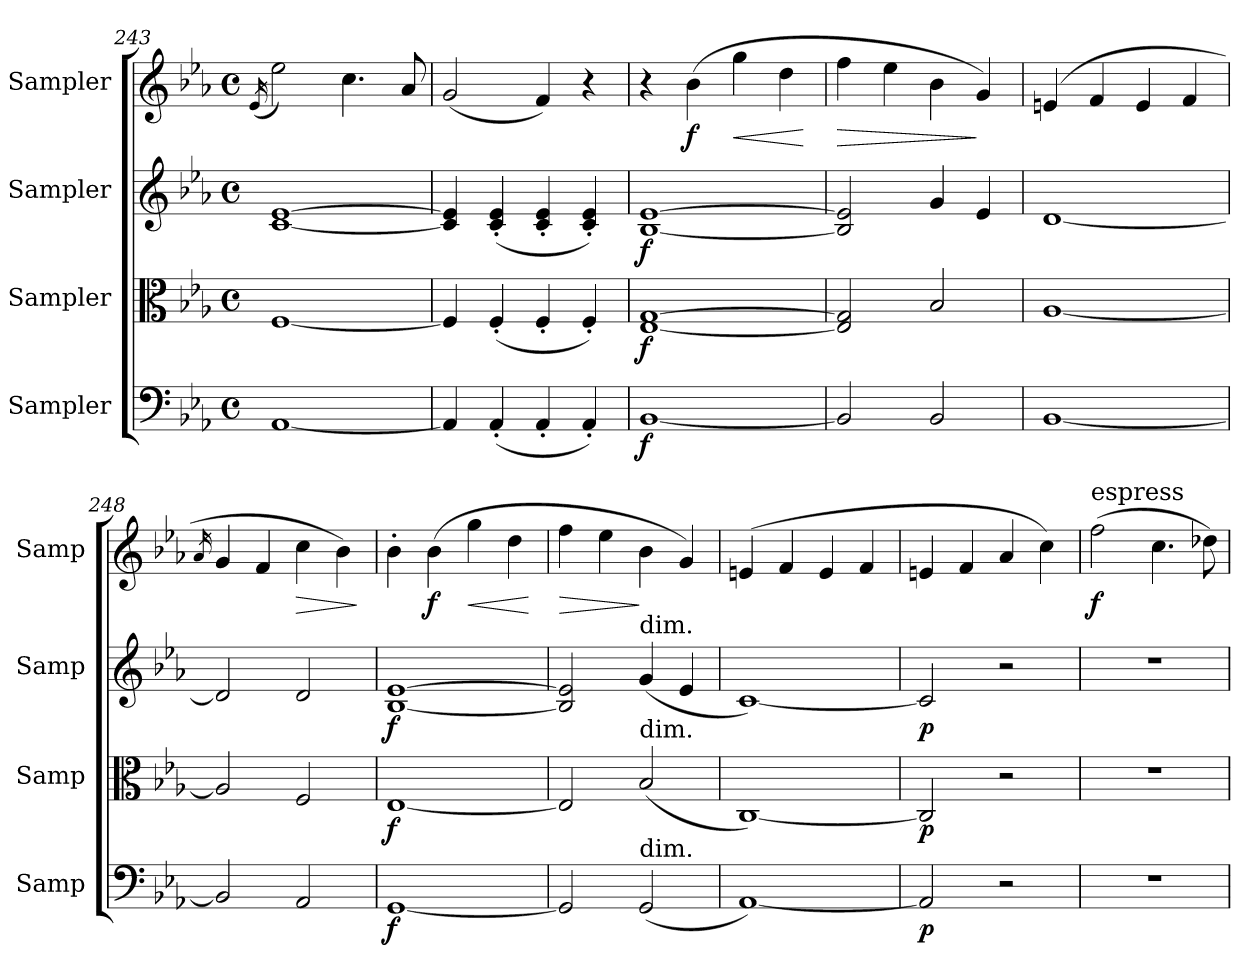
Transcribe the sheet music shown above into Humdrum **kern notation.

**kern	**dynam	**kern	**dynam	**kern	**dynam	**kern	**dynam
*part4	*part4	*part3	*part3	*part2	*part2	*part1	*part1
*staff4	*staff4	*staff3	*staff3	*staff2	*staff2	*staff1	*staff1
*I"Sampler	*	*I"Sampler	*	*I"Sampler	*	*I"Sampler	*
*I'Samp	*	*I'Samp	*	*I'Samp	*	*I'Samp	*
*clefF4	*	*clefC3	*	*clefG2	*	*clefG2	*
*k[b-e-a-]	*	*k[b-e-a-]	*	*k[b-e-a-]	*	*k[b-e-a-]	*
*M4/4	*	*M4/4	*	*M4/4	*	*M4/4	*
*met(c)	*	*met(c)	*	*met(c)	*	*met(c)	*
=243	=243	=243	=243	=243	=243	=243	=243
.	.	.	.	.	.	(16qe-/	.
[1AA-	.	[1F	.	[1c [1e-	.	2ee-\)	.
.	.	.	.	.	.	4.cc\	.
.	.	.	.	.	.	8a-/	.
=244	=244	=244	=244	=244	=244	=244	=244
4AA-/]	.	4F/]	.	4c/] 4e-/]	.	(2g/	.
(4AA-'/	.	(4F'/	.	(4c/' 4e-/'	.	.	.
4AA-'/	.	4F'/	.	4c/' 4e-/'	.	4f/)	.
4AA-'/)	.	4F'/)	.	4c/' 4e-/')	.	4r	.
=245	=245	=245	=245	=245	=245	=245	=245
!	!LO:DY:b	!	!LO:DY:b	!	!LO:DY:b	!	!
[1BB-	f	[1E- [1G	f	[1B- [1e-	f	4r	.
!	!	!	!	!	!	!	!LO:DY:b
.	.	.	.	.	.	(4b-\	f
!	!	!	!	!	!	!	!LO:HP:b
.	.	.	.	.	.	4gg\	<
.	.	.	.	.	.	4dd\	.
.	.	.	.	.	.	.	[
=246	=246	=246	=246	=246	=246	=246	=246
!	!	!	!	!	!	!	!LO:HP:b
2BB-/]	.	2E-/] 2G/]	.	2B-/] 2e-/]	.	4ff\	>
.	.	.	.	.	.	4ee-\	.
2BB-/	.	2B-/	.	4g/	.	4b-\	.
.	.	.	.	4e-/	.	4g/)	]
=247	=247	=247	=247	=247	=247	=247	=247
[1BB-	.	[1A-	.	[1d	.	(4en/	.
.	.	.	.	.	.	4f/	.
.	.	.	.	.	.	4e/	.
.	.	.	.	.	.	4f/	.
=248	=248	=248	=248	=248	=248	=248	=248
.	.	.	.	.	.	16qa-/	.
2BB-/]	.	2A-/]	.	2d/]	.	4g/	.
.	.	.	.	.	.	4f/	.
!	!	!	!	!	!	!	!LO:HP:b
2AA-/	.	2F/	.	2d/	.	4cc\	>
.	.	.	.	.	.	4b-\)	.
.	.	.	.	.	.	.	]
=249	=249	=249	=249	=249	=249	=249	=249
!	!LO:DY:b	!	!LO:DY:b	!	!LO:DY:b	!	!
[1GG	f	[1E-	f	[1B- [1e-	f	4b-'\	.
!	!	!	!	!	!	!	!LO:DY:b
.	.	.	.	.	.	(4b-\	f
!	!	!	!	!	!	!	!LO:HP:b
.	.	.	.	.	.	4gg\	<
.	.	.	.	.	.	4dd\	.
.	.	.	.	.	.	.	[
=250	=250	=250	=250	=250	=250	=250	=250
!	!	!	!	!	!	!	!LO:HP:b
2GG/]	.	2E-/]	.	2B-/] 2e-/]	.	4ff\	>
.	.	.	.	.	.	4ee-\	.
!	!	!	!	!LO:TX:a:t=dim.	!	!	!
!	!	!LO:TX:a:t=dim.	!	!	!	!	!
!LO:TX:a:t=dim.	!	!	!	!	!	!	!
(2GG/	.	(2B-/	.	(4g/	.	4b-\	]
.	.	.	.	4e-/	.	4g/)	.
=251	=251	=251	=251	=251	=251	=251	=251
[1AA-)	.	[1C)	.	[1c)	.	(4en/	.
.	.	.	.	.	.	4f/	.
.	.	.	.	.	.	4e/	.
.	.	.	.	.	.	4f/	.
=252	=252	=252	=252	=252	=252	=252	=252
!	!LO:DY:b	!	!LO:DY:b	!	!LO:DY:b	!	!
2AA-/]	p	2C/]	p	2c/]	p	4en/	.
.	.	.	.	.	.	4f/	.
2r	.	2r	.	2r	.	4a-/	.
.	.	.	.	.	.	4cc\)	.
!!LO:LB:g=z
=253	=253	=253	=253	=253	=253	=253	=253
!	!	!	!	!	!	!LO:TX:a:t=espress	!
!	!	!	!	!	!	!	!LO:DY:b
1r	.	1r	.	1r	.	(2ff\	f
.	.	.	.	.	.	4.cc\	.
.	.	.	.	.	.	8dd-X\)	.
=	=	=	=	=	=	=	=
*-	*-	*-	*-	*-	*-	*-	*-
